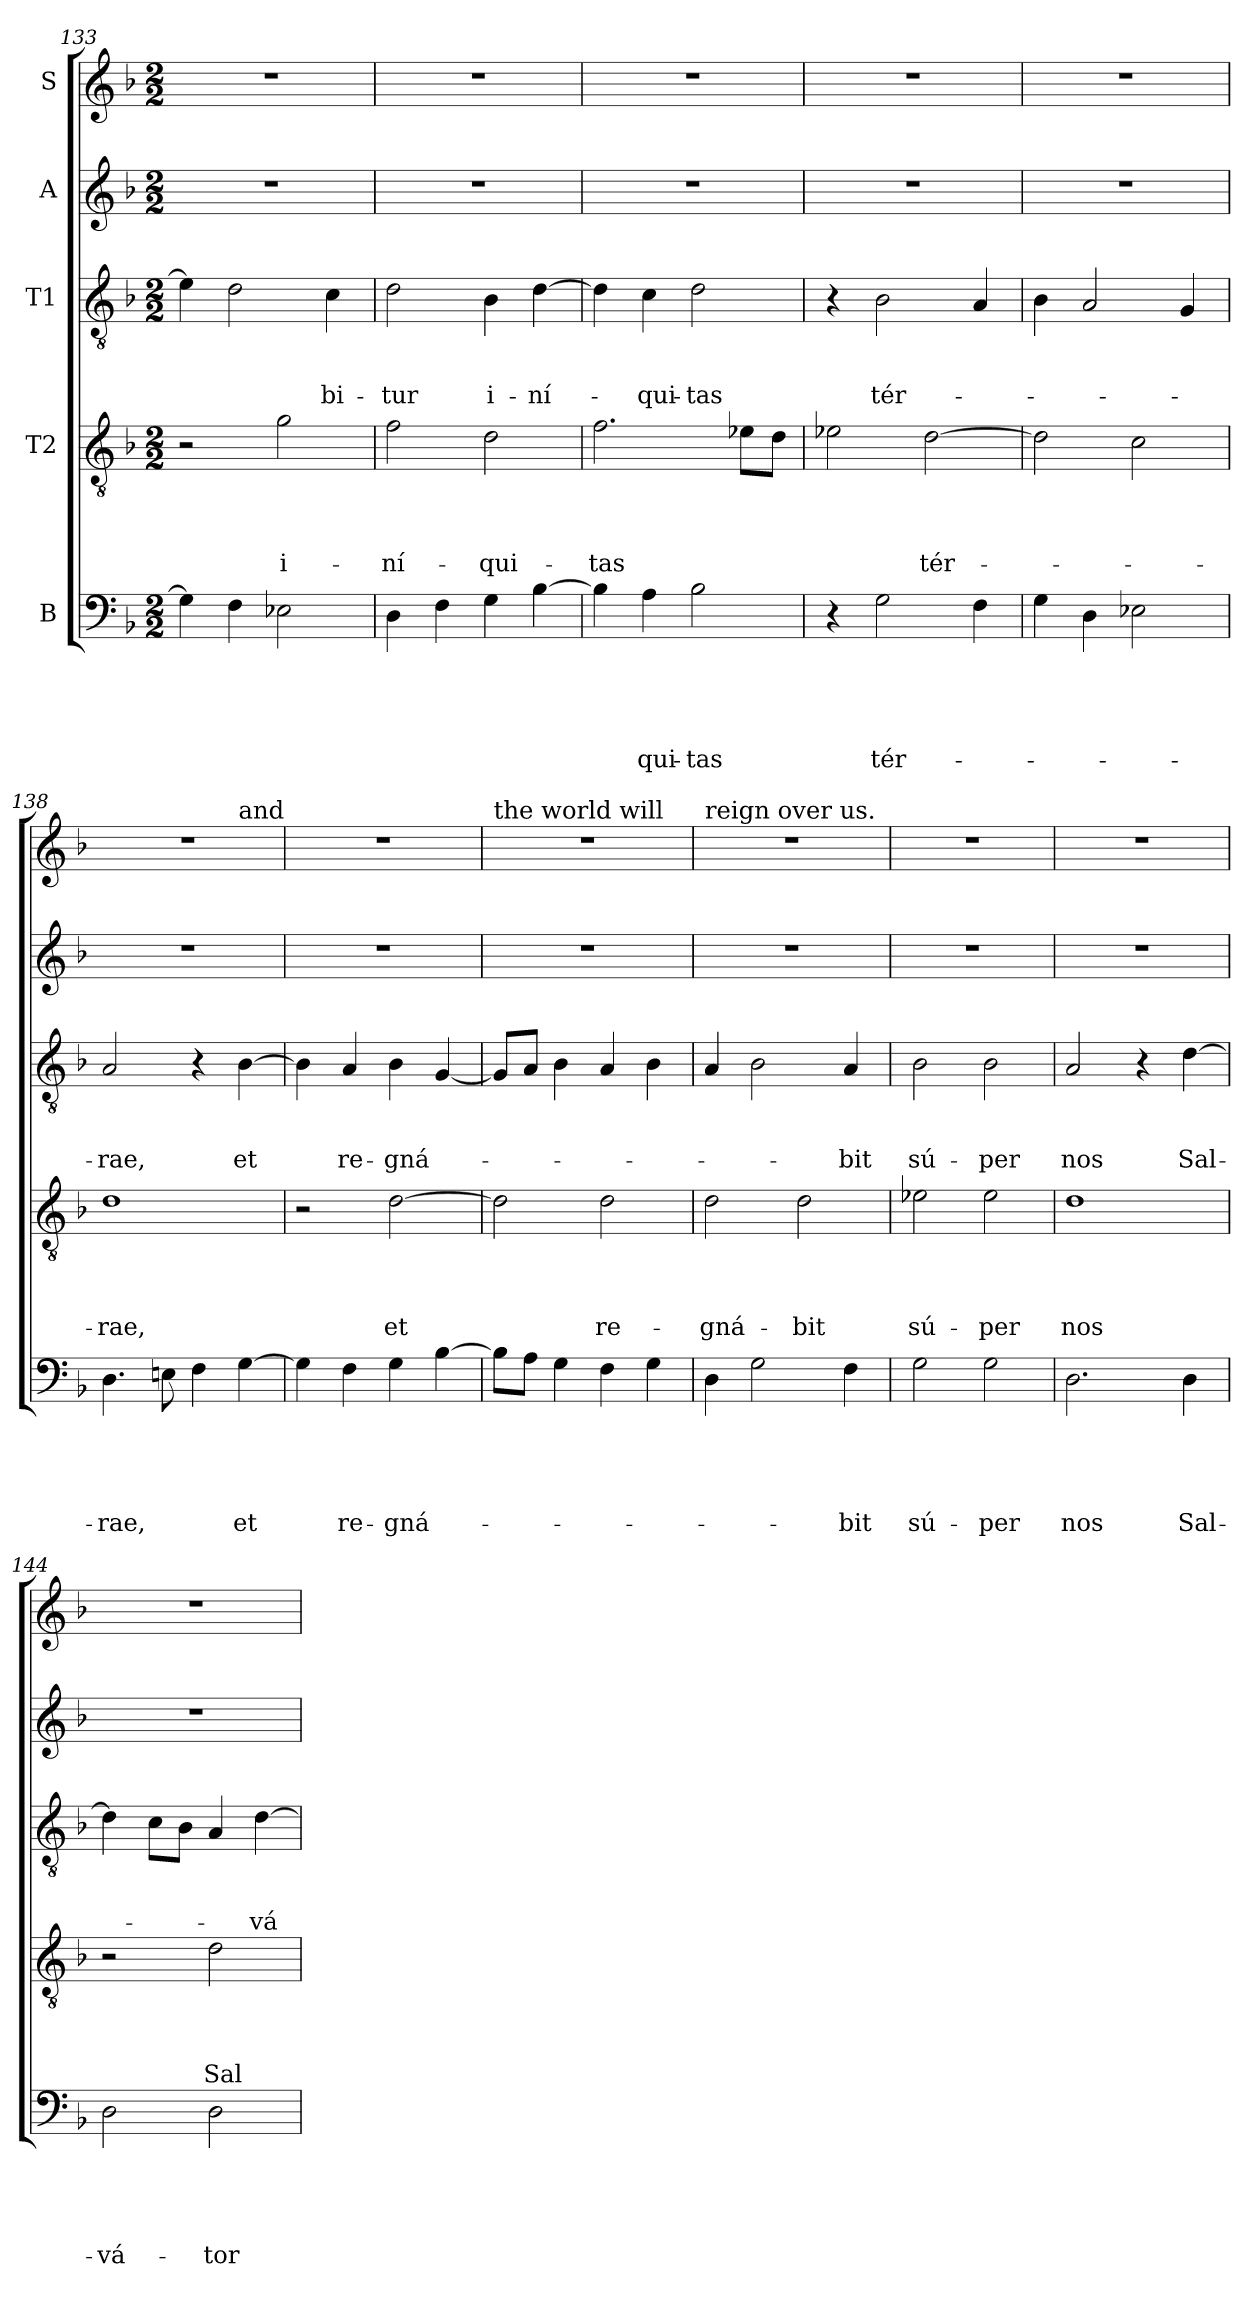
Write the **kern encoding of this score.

**kern	**text	**text	**text	**text	**text	**kern	**text	**text	**text	**text	**kern	**text	**text	**text	**kern	**kern
*part5	*part5	*part5	*part5	*part5	*part5	*part4	*part4	*part4	*part4	*part4	*part3	*part3	*part3	*part3	*part2	*part1
*staff5	*staff5	*staff5	*staff5	*staff5	*staff5	*staff4	*staff4	*staff4	*staff4	*staff4	*staff3	*staff3	*staff3	*staff3	*staff2	*staff1
*I"B	*	*	*	*	*	*I"T2	*	*	*	*	*I"T1	*	*	*	*I"A	*I"S
!!LO:LB:g=z
*clefF4	*	*	*	*	*	*clefGv2	*	*	*	*	*clefGv2	*	*	*	*clefG2	*clefG2
*k[b-]	*	*	*	*	*	*k[b-]	*	*	*	*	*k[b-]	*	*	*	*k[b-]	*k[b-]
*F:	*	*	*	*	*	*F:	*	*	*	*	*F:	*	*	*	*F:	*F:
*M2/2	*	*	*	*	*	*M2/2	*	*	*	*	*M2/2	*	*	*	*M2/2	*M2/2
=133	=133	=133	=133	=133	=133	=133	=133	=133	=133	=133	=133	=133	=133	=133	=133	=133
4G\]	.	.	.	.	.	2r	.	.	.	.	4e-\]	.	.	.	1r	1r
4F\	.	.	.	.	.	.	.	.	.	.	2d\	.	.	.	.	.
!	!	!	!	!	!	!	!	!	!	!LO:LY:b	!	!	!	!	!	!
2E-i\	.	.	.	.	.	2g\	.	.	.	i-	.	.	.	.	.	.
!	!	!	!	!	!	!	!	!	!	!	!	!	!	!LO:LY:b	!	!
.	.	.	.	.	.	.	.	.	.	.	4c\	.	.	-bi-	.	.
=134	=134	=134	=134	=134	=134	=134	=134	=134	=134	=134	=134	=134	=134	=134	=134	=134
!	!	!	!	!	!	!	!	!	!	!LO:LY:b	!	!	!	!LO:LY:b	!	!
4D\	.	.	.	.	.	2f\	.	.	.	-ní-	2d\	.	.	-tur	1r	1r
4F\	.	.	.	.	.	.	.	.	.	.	.	.	.	.	.	.
!	!	!	!	!	!	!	!	!	!	!LO:LY:b	!	!	!	!LO:LY:b	!	!
4G\	.	.	.	.	.	2d\	.	.	.	-qui-	4B-\	.	.	i-	.	.
!	!	!	!	!	!	!	!	!	!	!	!	!	!	!LO:LY:b	!	!
[4B-\	.	.	.	.	.	.	.	.	.	.	[4d\	.	.	-ní-	.	.
=135	=135	=135	=135	=135	=135	=135	=135	=135	=135	=135	=135	=135	=135	=135	=135	=135
!	!	!	!	!	!	!	!	!	!	!LO:LY:b	!	!	!	!	!	!
4B-\]	.	.	.	.	.	2.f\	.	.	.	-tas	4d\]	.	.	.	1r	1r
!	!	!	!	!	!LO:LY:b	!	!	!	!	!	!	!	!	!LO:LY:b	!	!
4A\	.	.	.	.	-qui-	.	.	.	.	.	4c\	.	.	-qui-	.	.
!	!	!	!	!	!LO:LY:b	!	!	!	!	!	!	!	!	!LO:LY:b	!	!
2B-\	.	.	.	.	-tas	.	.	.	.	.	2d\	.	.	-tas	.	.
.	.	.	.	.	.	8e-i\L	.	.	.	.	.	.	.	.	.	.
.	.	.	.	.	.	8d\J	.	.	.	.	.	.	.	.	.	.
=136	=136	=136	=136	=136	=136	=136	=136	=136	=136	=136	=136	=136	=136	=136	=136	=136
4r	.	.	.	.	.	2e-X\	.	.	.	.	4r	.	.	.	1r	1r
!	!	!	!	!	!LO:LY:b	!	!	!	!	!	!	!	!	!LO:LY:b	!	!
2G\	.	.	.	.	tér-	.	.	.	.	.	2B-\	.	.	tér-	.	.
!	!	!	!	!	!	!	!	!	!	!LO:LY:b	!	!	!	!	!	!
.	.	.	.	.	.	[2d\	.	.	.	tér-	.	.	.	.	.	.
4F\	.	.	.	.	.	.	.	.	.	.	4A/	.	.	.	.	.
=137	=137	=137	=137	=137	=137	=137	=137	=137	=137	=137	=137	=137	=137	=137	=137	=137
4G\	.	.	.	.	.	2d\]	.	.	.	.	4B-\	.	.	.	1r	1r
4D\	.	.	.	.	.	.	.	.	.	.	2A/	.	.	.	.	.
2E-i\	.	.	.	.	.	2c\	.	.	.	.	.	.	.	.	.	.
.	.	.	.	.	.	.	.	.	.	.	4G/	.	.	.	.	.
=138	=138	=138	=138	=138	=138	=138	=138	=138	=138	=138	=138	=138	=138	=138	=138	=138
!	!	!	!	!	!LO:LY:b	!	!	!	!	!LO:LY:b	!	!	!	!LO:LY:b	!	!
*	*	*	*	*	*	*	*	*	*	*	*	*	*	*	*	*^
4.D\	.	.	.	.	-rae,	1d	.	.	.	-rae,	2A/	.	.	-rae,	1r	1r	2.ryy
8Eni\	.	.	.	.	.	.	.	.	.	.	.	.	.	.	.	.	.
4F\	.	.	.	.	.	.	.	.	.	.	4r	.	.	.	.	.	.
!	!	!	!	!	!	!	!	!	!	!	!	!	!	!	!	!	!LO:TX:a:t=and
!	!	!	!	!	!LO:LY:b	!	!	!	!	!	!	!	!	!LO:LY:b	!	!	!
[4G\	.	.	.	.	et	.	.	.	.	.	[4B-\	.	.	et	.	.	4ryy
!!LO:PB:g=z
=139	=139	=139	=139	=139	=139	=139	=139	=139	=139	=139	=139	=139	=139	=139	=139	=139	=139
!	!	!	!	!	!	!	!	!	!	!	!	!	!	!	!	!LO:TX:a:t=the Savior of	!
*	*	*	*	*	*	*	*	*	*	*	*	*	*	*	*	*v	*v
4G\]	.	.	.	.	.	2r	.	.	.	.	4B-\]	.	.	.	1r	1r
!	!	!	!	!	!LO:LY:b	!	!	!	!	!	!	!	!	!LO:LY:b	!	!
4F\	.	.	.	.	re-	.	.	.	.	.	4A/	.	.	re-	.	.
!	!	!	!	!	!LO:LY:b	!	!	!	!	!LO:LY:b	!	!	!	!LO:LY:b	!	!
4G\	.	.	.	.	-gná-	[2d\	.	.	.	et	4B-\	.	.	-gná-	.	.
[4B-\	.	.	.	.	.	.	.	.	.	.	[4G/	.	.	.	.	.
=140	=140	=140	=140	=140	=140	=140	=140	=140	=140	=140	=140	=140	=140	=140	=140	=140
!	!	!	!	!	!	!	!	!	!	!	!	!	!	!	!	!LO:TX:a:t=the world will
8B-\L]	.	.	.	.	.	2d\]	.	.	.	.	8G/L]	.	.	.	1r	1r
8A\J	.	.	.	.	.	.	.	.	.	.	8A/J	.	.	.	.	.
4G\	.	.	.	.	.	.	.	.	.	.	4B-\	.	.	.	.	.
!	!	!	!	!	!	!	!	!	!	!LO:LY:b	!	!	!	!	!	!
4F\	.	.	.	.	.	2d\	.	.	.	re-	4A/	.	.	.	.	.
4G\	.	.	.	.	.	.	.	.	.	.	4B-\	.	.	.	.	.
=141	=141	=141	=141	=141	=141	=141	=141	=141	=141	=141	=141	=141	=141	=141	=141	=141
!	!	!	!	!	!	!	!	!	!	!	!	!	!	!	!	!LO:TX:a:t=reign over us.
!	!	!	!	!	!	!	!	!	!	!LO:LY:b	!	!	!	!	!	!
4D\	.	.	.	.	.	2d\	.	.	.	-gná-	4A/	.	.	.	1r	1r
2G\	.	.	.	.	.	.	.	.	.	.	2B-\	.	.	.	.	.
!	!	!	!	!	!	!	!	!	!	!LO:LY:b	!	!	!	!	!	!
.	.	.	.	.	.	2d\	.	.	.	-bit	.	.	.	.	.	.
!	!	!	!	!	!LO:LY:b	!	!	!	!	!	!	!	!	!LO:LY:b	!	!
4F\	.	.	.	.	-bit	.	.	.	.	.	4A/	.	.	-bit	.	.
=142	=142	=142	=142	=142	=142	=142	=142	=142	=142	=142	=142	=142	=142	=142	=142	=142
!	!	!	!	!	!LO:LY:b	!	!	!	!	!LO:LY:b	!	!	!	!LO:LY:b	!	!
2G\	.	.	.	.	sú-	2e-X\	.	.	.	sú-	2B-\	.	.	sú-	1r	1r
!	!	!	!	!	!LO:LY:b	!	!	!	!	!LO:LY:b	!	!	!	!LO:LY:b	!	!
2G\	.	.	.	.	-per	2e-\	.	.	.	-per	2B-\	.	.	-per	.	.
=143	=143	=143	=143	=143	=143	=143	=143	=143	=143	=143	=143	=143	=143	=143	=143	=143
!	!	!	!	!	!LO:LY:b	!	!	!	!	!LO:LY:b	!	!	!	!LO:LY:b	!	!
2.D\	.	.	.	.	nos	1d	.	.	.	nos	2A/	.	.	nos	1r	1r
.	.	.	.	.	.	.	.	.	.	.	4r	.	.	.	.	.
!	!	!	!	!	!LO:LY:b	!	!	!	!	!	!	!	!	!LO:LY:b	!	!
4D\	.	.	.	.	Sal-	.	.	.	.	.	[4d\	.	.	Sal-	.	.
=144	=144	=144	=144	=144	=144	=144	=144	=144	=144	=144	=144	=144	=144	=144	=144	=144
!	!	!	!	!	!LO:LY:b	!	!	!	!	!	!	!	!	!	!	!
2D\	.	.	.	.	-vá-	2r	.	.	.	.	4d\]	.	.	.	1r	1r
.	.	.	.	.	.	.	.	.	.	.	8c\L	.	.	.	.	.
.	.	.	.	.	.	.	.	.	.	.	8B-\J	.	.	.	.	.
!	!	!	!	!	!LO:LY:b	!	!	!	!	!LO:LY:b	!	!	!	!	!	!
2D\	.	.	.	.	-tor	2d\	.	.	.	Sal-	4A/	.	.	.	.	.
!	!	!	!	!	!	!	!	!	!	!	!	!	!	!LO:LY:b	!	!
.	.	.	.	.	.	.	.	.	.	.	[4d\	.	.	-vá-	.	.
=	=	=	=	=	=	=	=	=	=	=	=	=	=	=	=	=
*-	*-	*-	*-	*-	*-	*-	*-	*-	*-	*-	*-	*-	*-	*-	*-	*-
